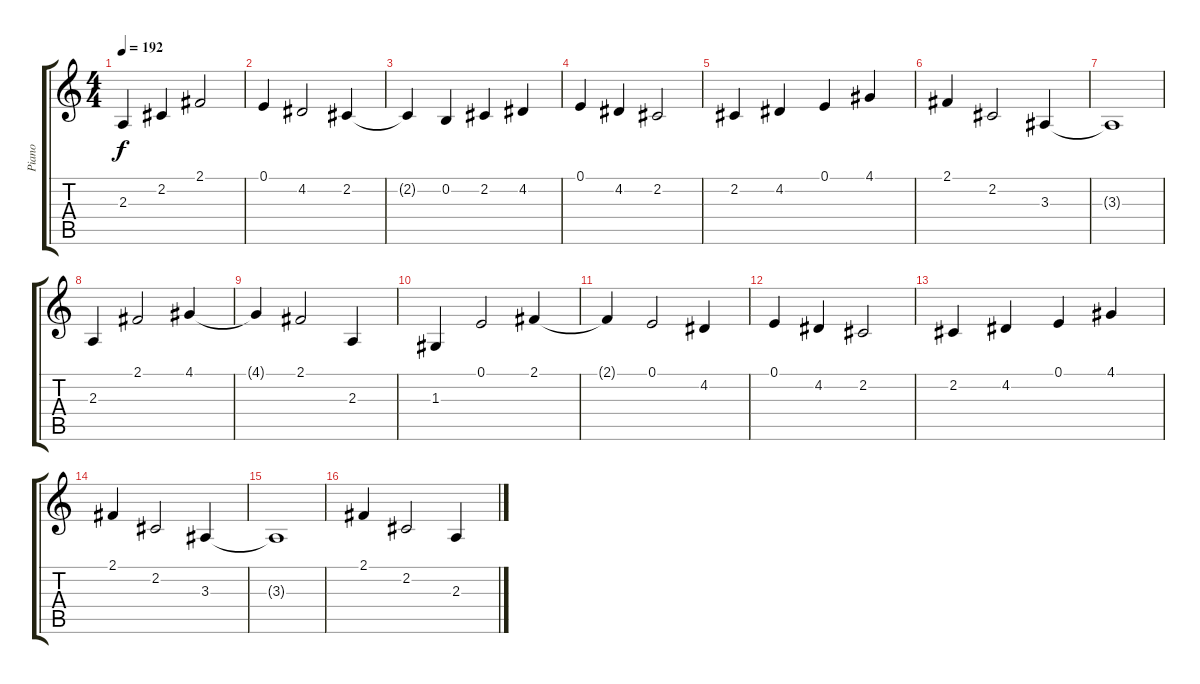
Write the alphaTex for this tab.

\track ("Piano" "Piano") {instrument acousticgrandpiano}
\staff {score tabs}
\tuning (E4 B3 G3 D3 A2 E2) {hide}
\ts (4 4)
\tempo 192
\clef g2
\ks c
2.3{t}.4{dy f} 2.2.4 2.1.2 |
0.1.4 4.2.2 2.2.4 |
2.2{t}.4 0.2.4 2.2.4 4.2.4 |
0.1.4 4.2.4 2.2.2 |
2.2.4 4.2.4 0.1.4 4.1.4 |
2.1.4 2.2.2 3.3.4 |
3.3{t}.1 |
2.3.4 2.1.2 4.1.4 |
4.1{t}.4 2.1.2 2.3.4 |
1.3.4 0.1.2 2.1.4 |
2.1{t}.4 0.1.2 4.2.4 |
0.1.4 4.2.4 2.2.2 |
2.2.4 4.2.4 0.1.4 4.1.4 |
2.1.4 2.2.2 3.3.4 |
3.3{t}.1 |
2.1.4 2.2.2 2.3.4
